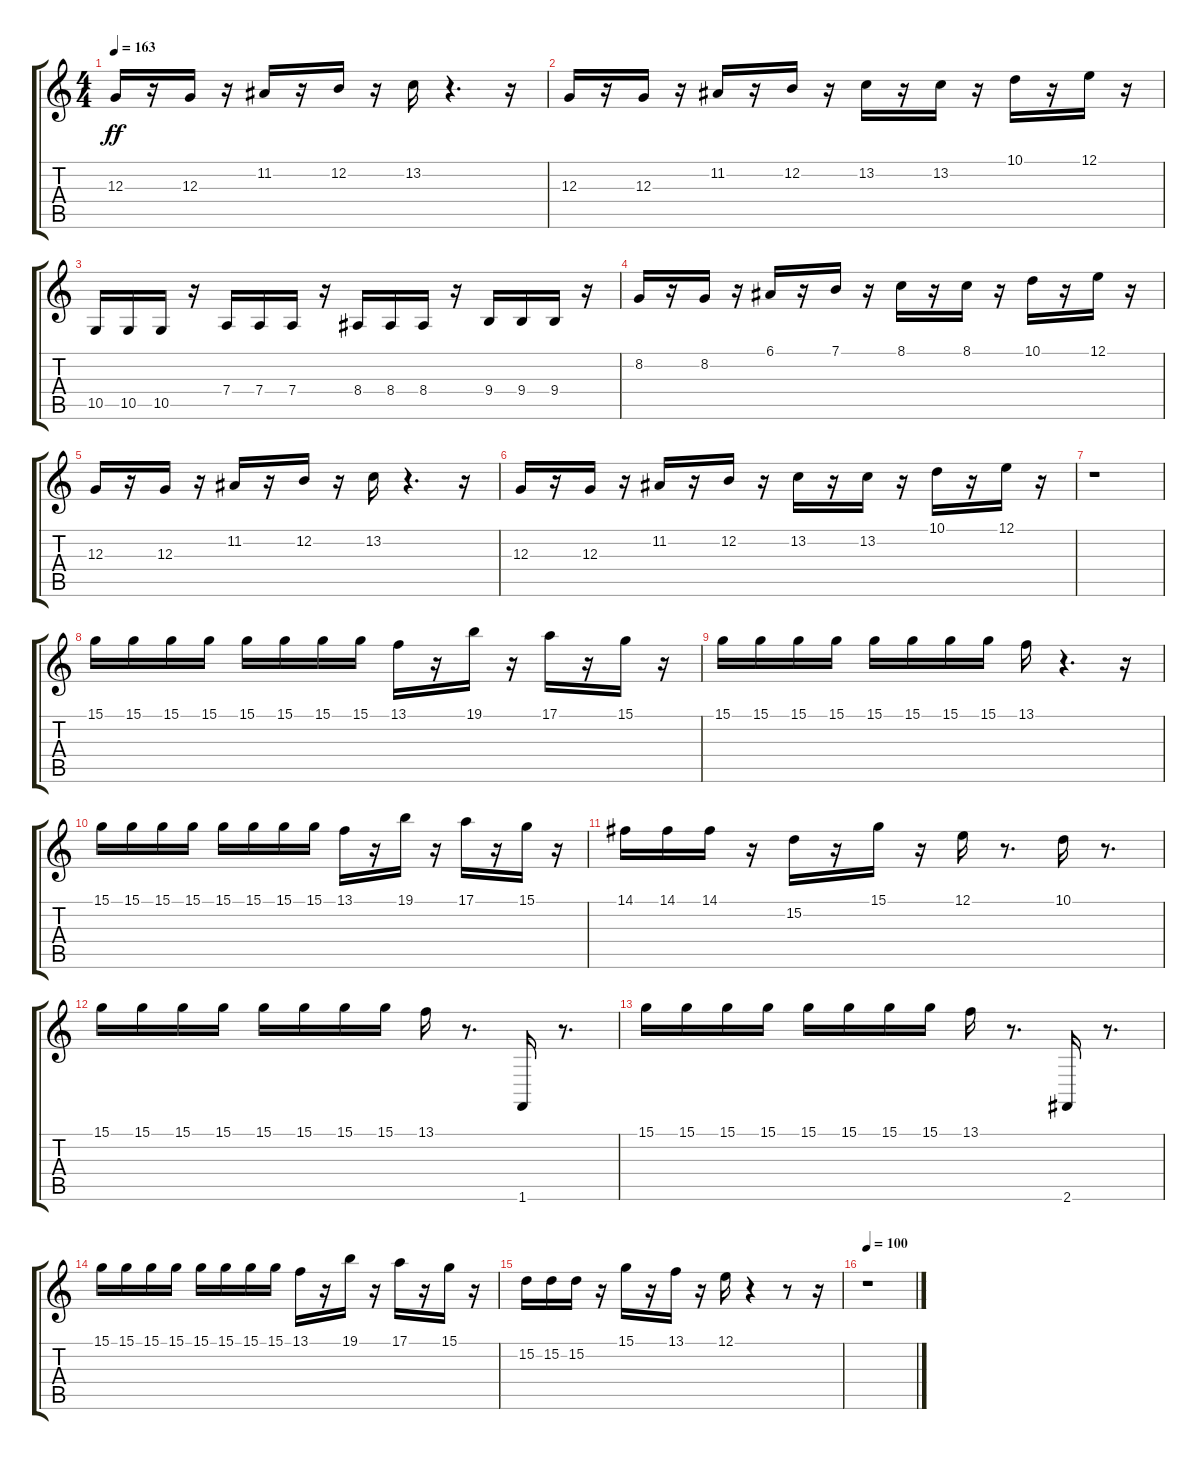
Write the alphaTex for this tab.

\track "" {instrument drawbarorgan}
\staff {score tabs}
\tuning (E4 B3 G3 D3 A2 E2) {hide}
\ts (4 4)
\tempo 163
\clef g2
\ks c
12.3.16{dy ff} r.16 12.3.16 r.16 11.2.16 r.16 12.2.16 r.16 13.2.16 r.4{d} r.16 |
12.3.16 r.16 12.3.16 r.16 11.2.16 r.16 12.2.16 r.16 13.2.16 r.16 13.2.16 r.16 10.1.16 r.16 12.1.16 r.16 |
10.5.16 10.5.16 10.5.16 r.16 7.4.16 7.4.16 7.4.16 r.16 8.4.16 8.4.16 8.4.16 r.16 9.4.16 9.4.16 9.4.16 r.16 |
8.2.16 r.16 8.2.16 r.16 6.1.16 r.16 7.1.16 r.16 8.1.16 r.16 8.1.16 r.16 10.1.16 r.16 12.1.16 r.16 |
12.3.16 r.16 12.3.16 r.16 11.2.16 r.16 12.2.16 r.16 13.2.16 r.4{d} r.16 |
12.3.16 r.16 12.3.16 r.16 11.2.16 r.16 12.2.16 r.16 13.2.16 r.16 13.2.16 r.16 10.1.16 r.16 12.1.16 r.16 |
r.1 |
15.1.16 15.1.16 15.1.16 15.1.16 15.1.16 15.1.16 15.1.16 15.1.16 13.1.16 r.16 19.1.16 r.16 17.1.16 r.16 15.1.16 r.16 |
15.1.16 15.1.16 15.1.16 15.1.16 15.1.16 15.1.16 15.1.16 15.1.16 13.1.16 r.4{d} r.16 |
15.1.16 15.1.16 15.1.16 15.1.16 15.1.16 15.1.16 15.1.16 15.1.16 13.1.16 r.16 19.1.16 r.16 17.1.16 r.16 15.1.16 r.16 |
14.1.16 14.1.16 14.1.16 r.16 15.2.16 r.16 15.1.16 r.16 12.1.16 r.8{d} 10.1.16 r.8{d} |
15.1.16 15.1.16 15.1.16 15.1.16 15.1.16 15.1.16 15.1.16 15.1.16 13.1.16 r.8{d} 1.6.16 r.8{d} |
15.1.16 15.1.16 15.1.16 15.1.16 15.1.16 15.1.16 15.1.16 15.1.16 13.1.16 r.8{d} 2.6.16 r.8{d} |
15.1.16 15.1.16 15.1.16 15.1.16 15.1.16 15.1.16 15.1.16 15.1.16 13.1.16 r.16 19.1.16 r.16 17.1.16 r.16 15.1.16 r.16 |
15.2.16 15.2.16 15.2.16 r.16 15.1.16 r.16 13.1.16 r.16 12.1.16 r.4 r.8 r.16 |
\tempo 100
r.1
